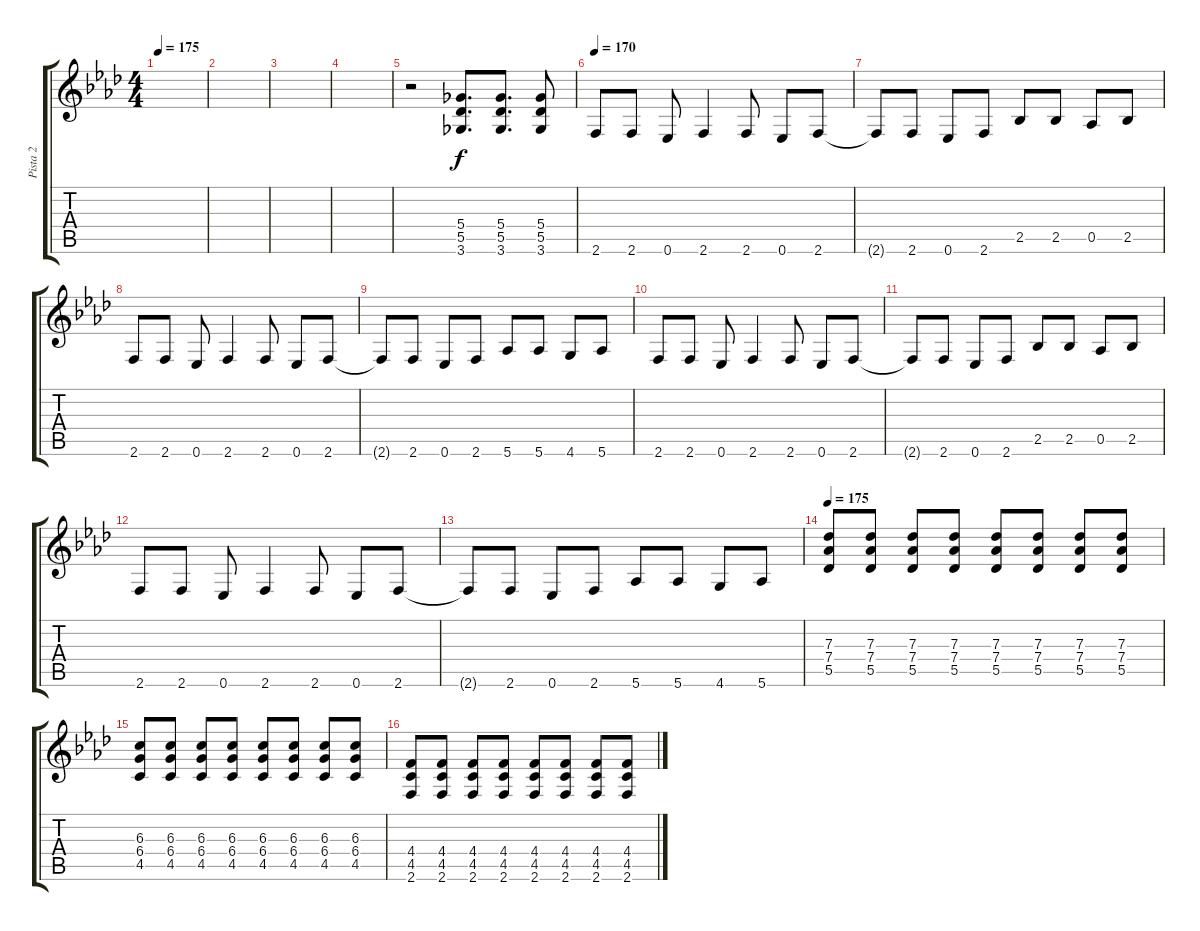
\track ("Pista 2" "Pista 2") {instrument distortionguitar}
\staff {score tabs}
\tuning (Eb4 Bb3 Gb3 Db3 Ab2 Eb2) {hide}
\ts (4 4)
\tempo 175
\clef g2
\ks fminor
|
|
|
|
r.2 (5.4 5.5 3.6).8{d} (5.4 5.5 3.6).8{d} (5.4 5.5 3.6).8 |
\tempo 170
2.6.8 2.6.8 0.6.8 2.6.4 2.6.8 0.6.8 2.6.8 |
2.6{t}.8 2.6.8 0.6.8 2.6.8 2.5.8 2.5.8 0.5.8 2.5.8 |
2.6.8 2.6.8 0.6.8 2.6.4 2.6.8 0.6.8 2.6.8 |
2.6{t}.8 2.6.8 0.6.8 2.6.8 5.6.8 5.6.8 4.6.8 5.6.8 |
2.6.8 2.6.8 0.6.8 2.6.4 2.6.8 0.6.8 2.6.8 |
2.6{t}.8 2.6.8 0.6.8 2.6.8 2.5.8 2.5.8 0.5.8 2.5.8 |
2.6.8 2.6.8 0.6.8 2.6.4 2.6.8 0.6.8 2.6.8 |
2.6{t}.8 2.6.8 0.6.8 2.6.8 5.6.8 5.6.8 4.6.8 5.6.8 |
\tempo 175
(7.3 7.4 5.5).8 (7.3 7.4 5.5).8 (7.3 7.4 5.5).8 (7.3 7.4 5.5).8 (7.3 7.4 5.5).8 (7.3 7.4 5.5).8 (7.3 7.4 5.5).8 (7.3 7.4 5.5).8 |
(6.3 6.4 4.5).8 (6.3 6.4 4.5).8 (6.3 6.4 4.5).8 (6.3 6.4 4.5).8 (6.3 6.4 4.5).8 (6.3 6.4 4.5).8 (6.3 6.4 4.5).8 (6.3 6.4 4.5).8 |
(4.4 4.5 2.6).8 (4.4 4.5 2.6).8 (4.4 4.5 2.6).8 (4.4 4.5 2.6).8 (4.4 4.5 2.6).8 (4.4 4.5 2.6).8 (4.4 4.5 2.6).8 (4.4 4.5 2.6).8
